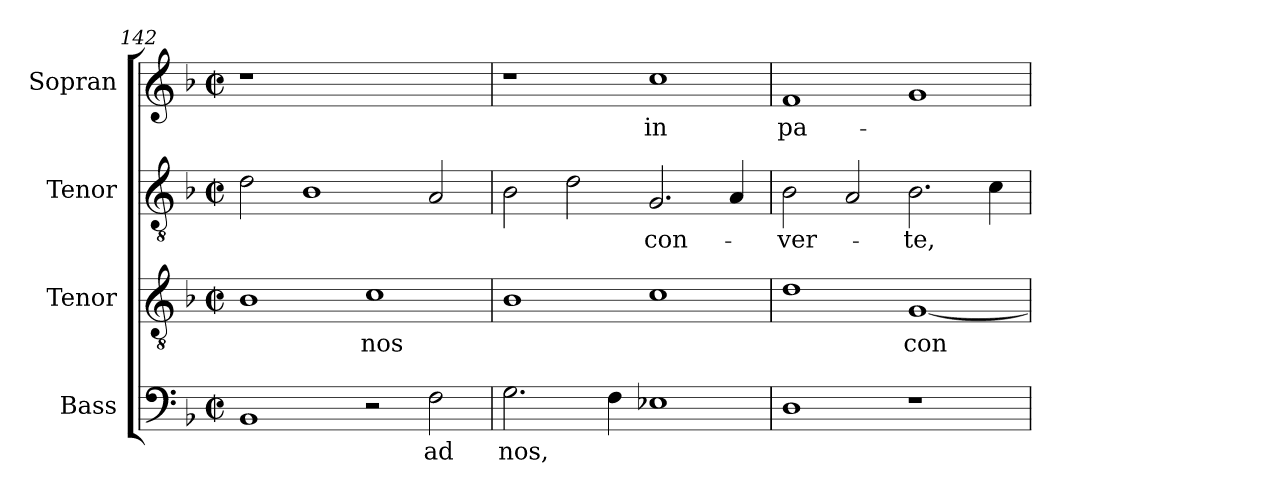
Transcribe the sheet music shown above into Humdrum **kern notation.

**kern	**text	**kern	**text	**kern	**text	**kern	**text
*part4	*part4	*part3	*part3	*part2	*part2	*part1	*part1
*staff4	*staff4	*staff3	*staff3	*staff2	*staff2	*staff1	*staff1
*I"Bass	*	*I"Tenor	*	*I"Tenor	*	*I"Sopran	*
*	*	*I'Tenor	*	*	*	*	*
*clefF4	*	*clefGv2	*	*clefGv2	*	*clefG2	*
*	*	*ITrd7c12	*	*ITrd7c12	*	*	*
*k[b-]	*	*k[b-]	*	*k[b-]	*	*k[b-]	*
*F:	*	*F:	*	*F:	*	*F:	*
*M2/2	*	*M2/2	*	*M2/2	*	*M2/2	*
*met(c|)	*	*met(c|)	*	*met(c|)	*	*met(c|)	*
=142	=142	=142	=142	=142	=142	=142	=142
!	!	!	!	!	!	!LO:N:vis=1	!
1BB-i	.	1BB-i	.	2Di\	.	1r	.
.	.	.	.	1BB-i	.	.	.
!	!	!	!LO:LY:b:color=#000000	!	!	!	!
2r	.	1Ci	nos	.	.	1ryy	.
!	!LO:LY:b:color=#000000	!	!	!	!	!	!
2Fi\	ad	.	.	2AAi/	.	.	.
=143	=143	=143	=143	=143	=143	=143	=143
!	!LO:LY:b:color=#000000	!	!	!	!	!	!
2.Gi\	nos,	1BB-i	.	2BB-i\	.	1r	.
.	.	.	.	2Di\	.	.	.
4Fi\	.	.	.	.	.	.	.
!	!	!	!	!	!LO:LY:b:color=#000000	!	!
!	!	!	!	!	!	!	!LO:LY:b:color=#000000
1E-Xi	.	1Ci	.	2.GGi/	con-	1cci	in
.	.	.	.	4AAi/	.	.	.
=144	=144	=144	=144	=144	=144	=144	=144
!	!	!	!	!	!LO:LY:b:color=#000000	!	!
!	!	!	!	!	!	!	!LO:LY:b:color=#000000
1Di	.	1Di	.	2BB-i\	-ver-	1fi	pa-
.	.	.	.	2AAi/	.	.	.
!	!	!	!LO:LY:b:color=#000000	!	!	!	!
!	!	!	!	!	!LO:LY:b:color=#000000	!	!
1r	.	[<1GGi	con-	2.BB-i\	-te,	1gi	.
.	.	.	.	4Ci\	.	.	.
=	=	=	=	=	=	=	=
*-	*-	*-	*-	*-	*-	*-	*-
